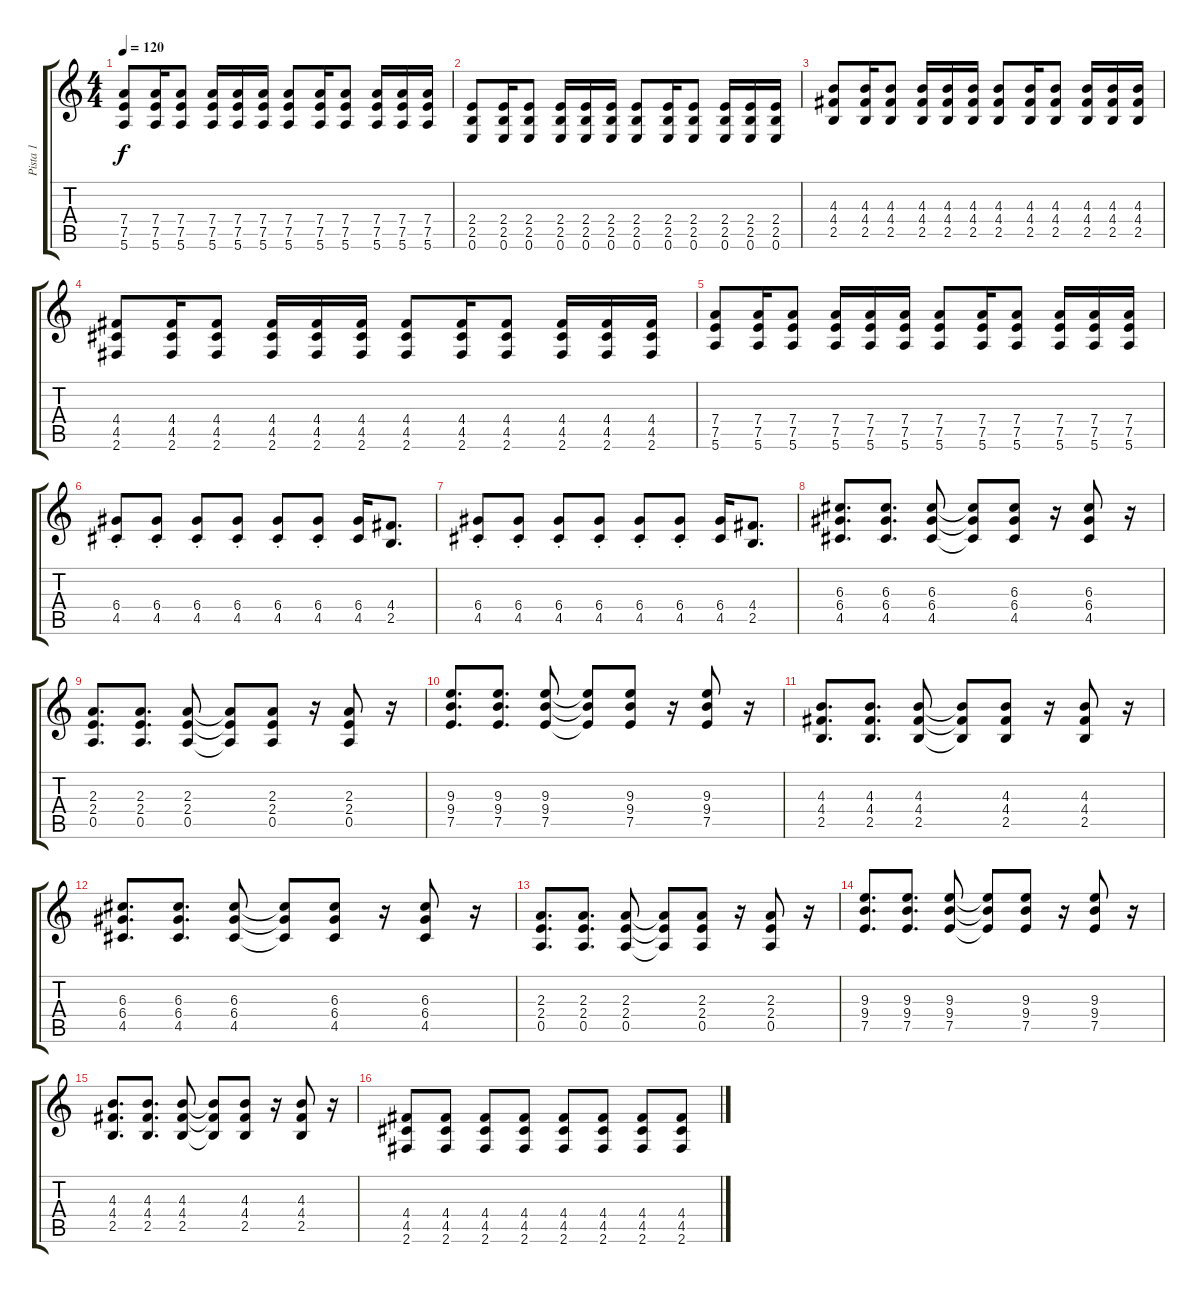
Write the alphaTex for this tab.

\track ("Pista 1" "Pista 1") {instrument distortionguitar}
\staff {score tabs}
\tuning (E4 B3 G3 D3 A2 E2) {hide}
\ts (4 4)
\tempo 120
\clef g2
\ks c
(7.4 7.5 5.6).8{dy f} (7.4 7.5 5.6).16 (7.4 7.5 5.6).8 (7.4 7.5 5.6).16 (7.4 7.5 5.6).16 (7.4 7.5 5.6).16 (7.4 7.5 5.6).8 (7.4 7.5 5.6).16 (7.4 7.5 5.6).8 (7.4 7.5 5.6).16 (7.4 7.5 5.6).16 (7.4 7.5 5.6).16 |
(2.4 2.5 0.6).8 (2.4 2.5 0.6).16 (2.4 2.5 0.6).8 (2.4 2.5 0.6).16 (2.4 2.5 0.6).16 (2.4 2.5 0.6).16 (2.4 2.5 0.6).8 (2.4 2.5 0.6).16 (2.4 2.5 0.6).8 (2.4 2.5 0.6).16 (2.4 2.5 0.6).16 (2.4 2.5 0.6).16 |
(4.3 4.4 2.5).8 (4.3 4.4 2.5).16 (4.3 4.4 2.5).8 (4.3 4.4 2.5).16 (4.3 4.4 2.5).16 (4.3 4.4 2.5).16 (4.3 4.4 2.5).8 (4.3 4.4 2.5).16 (4.3 4.4 2.5).8 (4.3 4.4 2.5).16 (4.3 4.4 2.5).16 (4.3 4.4 2.5).16 |
(4.4 4.5 2.6).8 (4.4 4.5 2.6).16 (4.4 4.5 2.6).8 (4.4 4.5 2.6).16 (4.4 4.5 2.6).16 (4.4 4.5 2.6).16 (4.4 4.5 2.6).8 (4.4 4.5 2.6).16 (4.4 4.5 2.6).8 (4.4 4.5 2.6).16 (4.4 4.5 2.6).16 (4.4 4.5 2.6).16 |
(7.4 7.5 5.6).8 (7.4 7.5 5.6).16 (7.4 7.5 5.6).8 (7.4 7.5 5.6).16 (7.4 7.5 5.6).16 (7.4 7.5 5.6).16 (7.4 7.5 5.6).8 (7.4 7.5 5.6).16 (7.4 7.5 5.6).8 (7.4 7.5 5.6).16 (7.4 7.5 5.6).16 (7.4 7.5 5.6).16 |
(6.4 4.5{st}).8 (6.4 4.5{st}).8 (6.4 4.5{st}).8 (6.4 4.5{st}).8 (6.4 4.5{st}).8 (6.4 4.5{st}).8 (6.4 4.5).16 (4.4 2.5).8{d} |
(6.4 4.5{st}).8 (6.4 4.5{st}).8 (6.4 4.5{st}).8 (6.4 4.5{st}).8 (6.4 4.5{st}).8 (6.4 4.5{st}).8 (6.4 4.5).16 (4.4 2.5).8{d} |
(6.3 6.4 4.5).8{d} (6.3 6.4 4.5).8{d} (6.3 6.4 4.5).8 (6.3{t} 6.4{t} 4.5{t}).8 (6.3 6.4 4.5).8 r.16 (6.3 6.4 4.5).8 r.16 |
(2.3 2.4 0.5).8{d} (2.3 2.4 0.5).8{d} (2.3 2.4 0.5).8 (2.3{t} 2.4{t} 0.5{t}).8 (2.3 2.4 0.5).8 r.16 (2.3 2.4 0.5).8 r.16 |
(9.3 9.4 7.5).8{d} (9.3 9.4 7.5).8{d} (9.3 9.4 7.5).8 (9.3{t} 9.4{t} 7.5{t}).8 (9.3 9.4 7.5).8 r.16 (9.3 9.4 7.5).8 r.16 |
(4.3 4.4 2.5).8{d} (4.3 4.4 2.5).8{d} (4.3 4.4 2.5).8 (4.3{t} 4.4{t} 2.5{t}).8 (4.3 4.4 2.5).8 r.16 (4.3 4.4 2.5).8 r.16 |
(6.3 6.4 4.5).8{d} (6.3 6.4 4.5).8{d} (6.3 6.4 4.5).8 (6.3{t} 6.4{t} 4.5{t}).8 (6.3 6.4 4.5).8 r.16 (6.3 6.4 4.5).8 r.16 |
(2.3 2.4 0.5).8{d} (2.3 2.4 0.5).8{d} (2.3 2.4 0.5).8 (2.3{t} 2.4{t} 0.5{t}).8 (2.3 2.4 0.5).8 r.16 (2.3 2.4 0.5).8 r.16 |
(9.3 9.4 7.5).8{d} (9.3 9.4 7.5).8{d} (9.3 9.4 7.5).8 (9.3{t} 9.4{t} 7.5{t}).8 (9.3 9.4 7.5).8 r.16 (9.3 9.4 7.5).8 r.16 |
(4.3 4.4 2.5).8{d} (4.3 4.4 2.5).8{d} (4.3 4.4 2.5).8 (4.3{t} 4.4{t} 2.5{t}).8 (4.3 4.4 2.5).8 r.16 (4.3 4.4 2.5).8 r.16 |
(4.4 4.5 2.6).8 (4.4 4.5 2.6).8 (4.4 4.5 2.6).8 (4.4 4.5 2.6).8 (4.4 4.5 2.6).8 (4.4 4.5 2.6).8 (4.4 4.5 2.6).8 (4.4 4.5 2.6).8
